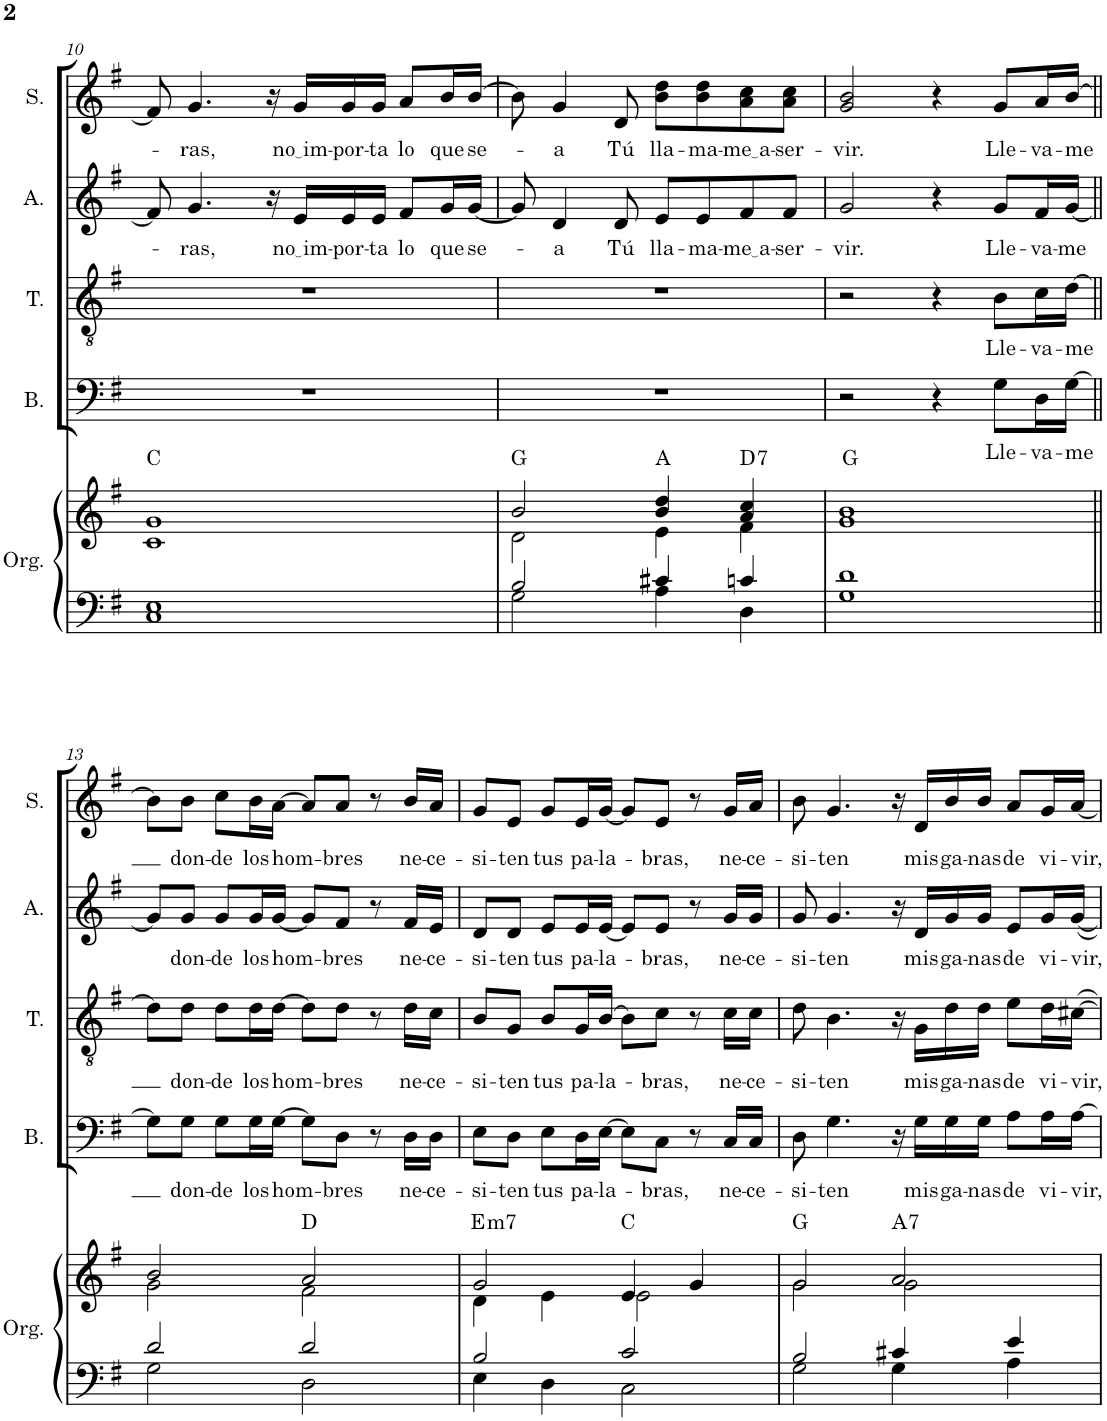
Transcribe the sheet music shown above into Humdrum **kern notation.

**kern	**kern	**harte	**kern	**text	**kern	**text	**kern	**text	**kern	**text
*part5	*part5	*part5	*part4	*part4	*part3	*part3	*part2	*part2	*part1	*part1
*staff6	*staff5	*	*staff4	*staff4	*staff3	*staff3	*staff2	*staff2	*staff1	*staff1
*I"Órgano	*	*	*I"Bajo	*	*I"Tenor	*	*I"Alto	*	*I"Soprano	*
*	*	*	*I'B.	*	*I'T.	*	*I'A.	*	*I'S.	*
!!LO:PB:g=z
*clefF4	*clefG2	*	*clefF4	*	*clefGv2	*	*clefG2	*	*clefG2	*
*k[f#]	*k[f#]	*	*k[f#]	*	*k[f#]	*	*k[f#]	*	*k[f#]	*
*M4/4	*M4/4	*	*M4/4	*	*M4/4	*	*M4/4	*	*M4/4	*
=10	=10	=10	=10	=10	=10	=10	=10	=10	=10	=10
*^	*^	*	*	*	*	*	*	*	*	*
1E	1C	1g	1c	C:maj	1r	.	1r	.	8f#/]	.	8f#/]	.
!	!	!	!	!	!	!	!	!	!	!LO:LY:b	!	!LO:LY:b
.	.	.	.	.	.	.	.	.	4.g/	-ras,	4.g/	-ras,
.	.	.	.	.	.	.	.	.	16r	.	16r	.
!	!	!	!	!	!	!	!	!	!	!LO:LY:b	!	!LO:LY:b
.	.	.	.	.	.	.	.	.	16e/LL	no im	16g/LL	no im
!	!	!	!	!	!	!	!	!	!	!LO:LY:b	!	!LO:LY:b
.	.	.	.	.	.	.	.	.	16e/	-por-	16g/	-por-
!	!	!	!	!	!	!	!	!	!	!LO:LY:b	!	!LO:LY:b
.	.	.	.	.	.	.	.	.	16e/JJ	-ta	16g/JJ	-ta
!	!	!	!	!	!	!	!	!	!	!LO:LY:b	!	!LO:LY:b
.	.	.	.	.	.	.	.	.	8f#/L	lo	8a/L	lo
!	!	!	!	!	!	!	!	!	!	!LO:LY:b	!	!LO:LY:b
.	.	.	.	.	.	.	.	.	16g/L	que	16b/L	que
!	!	!	!	!	!	!	!	!	!	!LO:LY:b	!	!LO:LY:b
.	.	.	.	.	.	.	.	.	[16g/JJ	se-	[16b/JJ	se-
=11	=11	=11	=11	=11	=11	=11	=11	=11	=11	=11	=11	=11
2B/	2G\	2b/	2d\	G:maj	1r	.	1r	.	8g/]	.	8b\]	.
!	!	!	!	!	!	!	!	!	!	!LO:LY:b	!	!LO:LY:b
.	.	.	.	.	.	.	.	.	4d/	-a	4g/	-a
!	!	!	!	!	!	!	!	!	!	!LO:LY:b	!	!LO:LY:b
.	.	.	.	.	.	.	.	.	8d/	Tú	8d/	Tú
!	!	!	!	!	!	!	!	!	!	!LO:LY:b	!	!LO:LY:b
4c#X/	4A\	4b/ 4dd/	4e\	A:maj	.	.	.	.	8e/L	lla-	8b\ 8dd\L	lla-
!	!	!	!	!	!	!	!	!	!	!LO:LY:b	!	!LO:LY:b
.	.	.	.	.	.	.	.	.	8e/	-ma-	8b\ 8dd\	-ma-
!	!	!	!	!LO:H:kt=7	!	!	!	!	!	!LO:LY:b	!	!LO:LY:b
4cn/	4D\	4a/ 4cc/	4f#\	D:7	.	.	.	.	8f#/	me a	8a\ 8cc\	me a
!	!	!	!	!	!	!	!	!	!	!LO:LY:b	!	!LO:LY:b
.	.	.	.	.	.	.	.	.	8f#/J	-ser-	8a\ 8cc\J	-ser-
*	*	*v	*v	*	*	*	*	*	*	*	*	*
=12	=12	=12	=12	=12	=12	=12	=12	=12	=12	=12	=12
!	!	!	!	!	!	!	!	!	!LO:LY:b	!	!LO:LY:b
1d	1G	1g 1b	G:maj	2r	.	2r	.	2g/	-vir.	2g/ 2b/	-vir.
.	.	.	.	4r	.	4r	.	4r	.	4r	.
!	!	!	!	!	!LO:LY:b	!	!LO:LY:b	!	!LO:LY:b	!	!LO:LY:b
.	.	.	.	8G\L	Lle-	8B\L	Lle-	8g/L	Lle-	8g/L	Lle-
!	!	!	!	!	!LO:LY:b	!	!LO:LY:b	!	!LO:LY:b	!	!LO:LY:b
.	.	.	.	16D\L	-va-	16c\L	-va-	16f#/L	-va-	16a/L	-va-
!	!	!	!	!	!LO:LY:b	!	!LO:LY:b	!	!LO:LY:b	!	!LO:LY:b
.	.	.	.	[16G\JJ	-me	[16d\JJ	-me	[16g/JJ	-me	[16b/JJ	-me
!!LO:LB:g=z
=13||	=13||	=13||	=13||	=13||	=13||	=13||	=13||	=13||	=13||	=13||	=13||
*	*	*^	*	*	*	*	*	*	*	*	*
2d/	2G\	2b/	2g\	.	8G\L]	.	8d\L]	.	8g/L]	.	8b\L]	.
!	!	!	!	!	!	!LO:LY:b	!	!LO:LY:b	!	!LO:LY:b	!	!LO:LY:b
.	.	.	.	.	8G\J	don-	8d\J	don-	8g/J	don-	8b\J	don-
!	!	!	!	!	!	!LO:LY:b	!	!LO:LY:b	!	!LO:LY:b	!	!LO:LY:b
.	.	.	.	.	8G\L	-de	8d\L	-de	8g/L	-de	8cc\L	-de
!	!	!	!	!	!	!LO:LY:b	!	!LO:LY:b	!	!LO:LY:b	!	!LO:LY:b
.	.	.	.	.	16G\L	los	16d\L	los	16g/L	los	16b\L	los
!	!	!	!	!	!	!LO:LY:b	!	!LO:LY:b	!	!LO:LY:b	!	!LO:LY:b
.	.	.	.	.	[16G\JJ	hom-	[16d\JJ	hom-	[16g/JJ	hom-	[16a\JJ	hom-
2d/	2D\	2a/	2f#\	D:maj	8G\L]	.	8d\L]	.	8g/L]	.	8a/L]	.
!	!	!	!	!	!	!LO:LY:b	!	!LO:LY:b	!	!LO:LY:b	!	!LO:LY:b
.	.	.	.	.	8D\J	-bres	8d\J	-bres	8f#/J	-bres	8a/J	-bres
.	.	.	.	.	8r	.	8r	.	8r	.	8r	.
!	!	!	!	!	!	!LO:LY:b	!	!LO:LY:b	!	!LO:LY:b	!	!LO:LY:b
.	.	.	.	.	16D\LL	ne-	16d\LL	ne-	16f#/LL	ne-	16b/LL	ne-
!	!	!	!	!	!	!LO:LY:b	!	!LO:LY:b	!	!LO:LY:b	!	!LO:LY:b
.	.	.	.	.	16D\JJ	-ce-	16c\JJ	-ce-	16e/JJ	-ce-	16a/JJ	-ce-
=14	=14	=14	=14	=14	=14	=14	=14	=14	=14	=14	=14	=14
!	!	!	!	!LO:H:kt=m7	!	!LO:LY:b	!	!LO:LY:b	!	!LO:LY:b	!	!LO:LY:b
2B/	4E\	2g/	4d\	E:min7	8E\L	-si-	8B/L	-si-	8d/L	-si-	8g/L	-si-
!	!	!	!	!	!	!LO:LY:b	!	!LO:LY:b	!	!LO:LY:b	!	!LO:LY:b
.	.	.	.	.	8D\J	-ten	8G/J	-ten	8d/J	-ten	8e/J	-ten
!	!	!	!	!	!	!LO:LY:b	!	!LO:LY:b	!	!LO:LY:b	!	!LO:LY:b
.	4D\	.	4e\	.	8E\L	tus	8B/L	tus	8e/L	tus	8g/L	tus
!	!	!	!	!	!	!LO:LY:b	!	!LO:LY:b	!	!LO:LY:b	!	!LO:LY:b
.	.	.	.	.	16D\L	pa-	16G/L	pa-	16e/L	pa-	16e/L	pa-
!	!	!	!	!	!	!LO:LY:b	!	!LO:LY:b	!	!LO:LY:b	!	!LO:LY:b
.	.	.	.	.	[16E\JJ	-la-	[16B/JJ	-la-	[16e/JJ	-la-	[16g/JJ	-la-
2c/	2C\	4e/	2e\	C:maj	8E\L]	.	8B\L]	.	8e/L]	.	8g/L]	.
!	!	!	!	!	!	!LO:LY:b	!	!LO:LY:b	!	!LO:LY:b	!	!LO:LY:b
.	.	.	.	.	8C\J	-bras,	8c\J	-bras,	8e/J	-bras,	8e/J	-bras,
.	.	4g/	.	.	8r	.	8r	.	8r	.	8r	.
!	!	!	!	!	!	!LO:LY:b	!	!LO:LY:b	!	!LO:LY:b	!	!LO:LY:b
.	.	.	.	.	16C/LL	ne-	16c\LL	ne-	16g/LL	ne-	16g/LL	ne-
!	!	!	!	!	!	!LO:LY:b	!	!LO:LY:b	!	!LO:LY:b	!	!LO:LY:b
.	.	.	.	.	16C/JJ	-ce-	16c\JJ	-ce-	16g/JJ	-ce-	16a/JJ	-ce-
=15	=15	=15	=15	=15	=15	=15	=15	=15	=15	=15	=15	=15
!	!	!	!	!	!	!LO:LY:b	!	!LO:LY:b	!	!LO:LY:b	!	!LO:LY:b
2B/	2G\	2g/	2g\	G:maj	8D\	-si-	8d\	-si-	8g/	-si-	8b\	-si-
!	!	!	!	!	!	!LO:LY:b	!	!LO:LY:b	!	!LO:LY:b	!	!LO:LY:b
.	.	.	.	.	4.G\	-ten	4.B\	-ten	4.g/	-ten	4.g/	-ten
!	!	!	!	!LO:H:kt=7	!	!	!	!	!	!	!	!
4c#X/	4G\	2a/	2g\	A:7	16r	.	16r	.	16r	.	16r	.
!	!	!	!	!	!	!LO:LY:b	!	!LO:LY:b	!	!LO:LY:b	!	!LO:LY:b
.	.	.	.	.	16G\LL	mis	16G\LL	mis	16d/LL	mis	16d/LL	mis
!	!	!	!	!	!	!LO:LY:b	!	!LO:LY:b	!	!LO:LY:b	!	!LO:LY:b
.	.	.	.	.	16G\	ga-	16d\	ga-	16g/	ga-	16b/	ga-
!	!	!	!	!	!	!LO:LY:b	!	!LO:LY:b	!	!LO:LY:b	!	!LO:LY:b
.	.	.	.	.	16G\JJ	-nas	16d\JJ	-nas	16g/JJ	-nas	16b/JJ	-nas
!	!	!	!	!	!	!LO:LY:b	!	!LO:LY:b	!	!LO:LY:b	!	!LO:LY:b
4e/	4A\	.	.	.	8A\L	de	8e\L	de	8e/L	de	8a/L	de
!	!	!	!	!	!	!LO:LY:b	!	!LO:LY:b	!	!LO:LY:b	!	!LO:LY:b
.	.	.	.	.	16A\L	vi-	16d\L	vi-	16g/L	vi-	16g/L	vi-
!	!	!	!	!	!	!LO:LY:b	!	!LO:LY:b	!	!LO:LY:b	!	!LO:LY:b
.	.	.	.	.	[16A\JJ	-vir,	[16c#X\JJ	-vir,	[16g/JJ	-vir,	[16a/JJ	-vir,
*v	*v	*	*	*	*	*	*	*	*	*	*	*
*	*v	*v	*	*	*	*	*	*	*	*	*
=	=	=	=	=	=	=	=	=	=	=
*-	*-	*-	*-	*-	*-	*-	*-	*-	*-	*-
